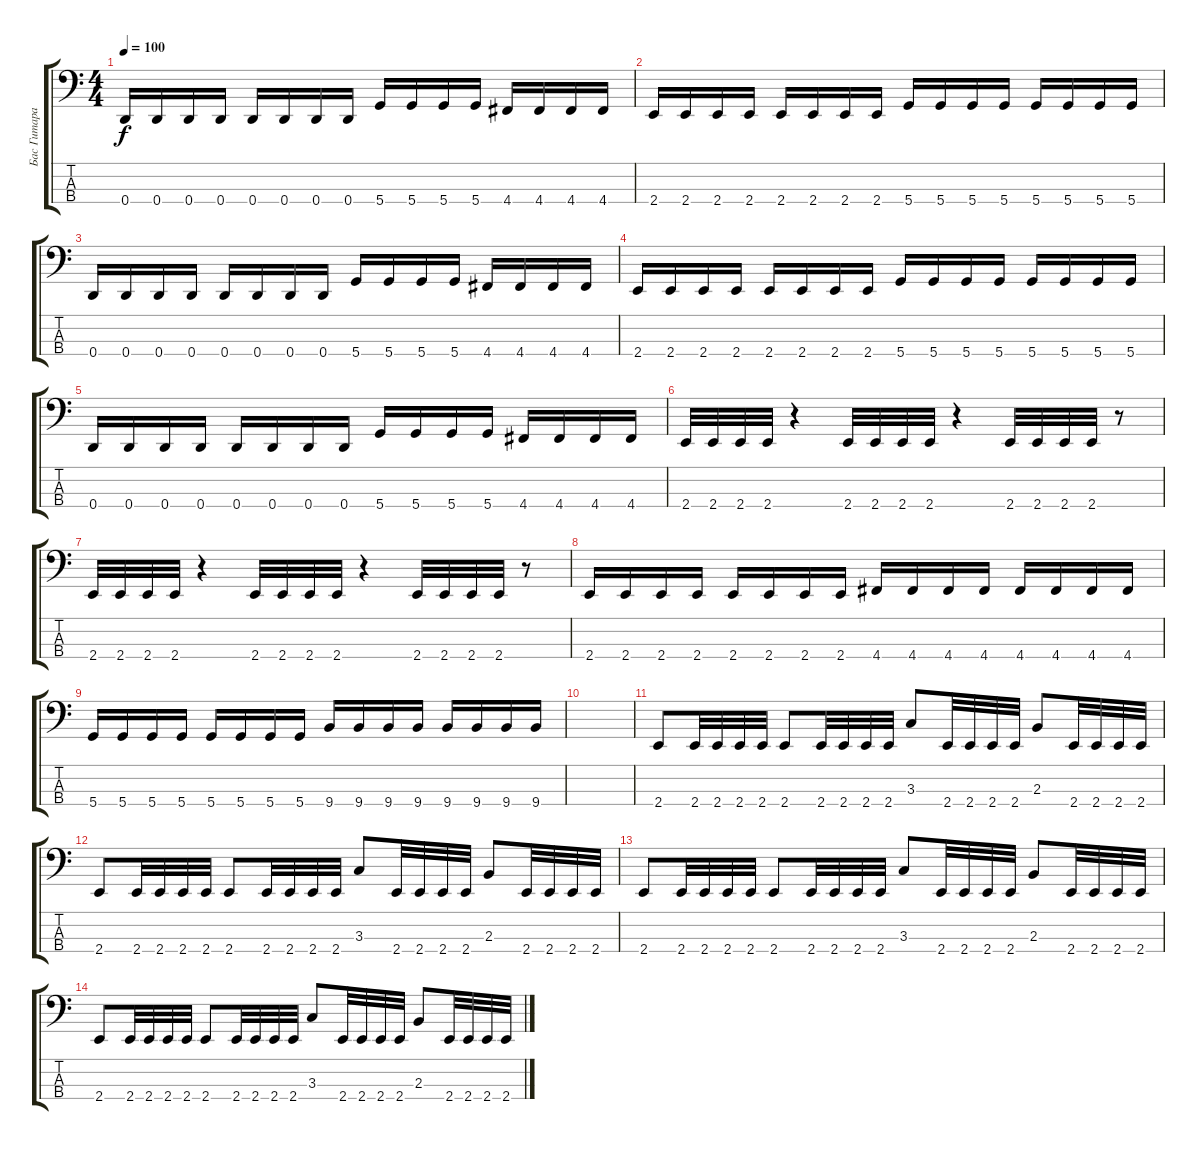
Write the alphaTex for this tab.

\track ("Бас Гитара (Cone)" "Бас Гитара") {instrument electricbasspick}
\staff {score tabs}
\tuning (G2 D2 A1 D1) {hide}
\ts (4 4)
\tempo 100
\clef f4
\ks c
0.4.16{dy f} 0.4.16 0.4.16 0.4.16 0.4.16 0.4.16 0.4.16 0.4.16 5.4.16 5.4.16 5.4.16 5.4.16 4.4.16 4.4.16 4.4.16 4.4.16 |
2.4.16 2.4.16 2.4.16 2.4.16 2.4.16 2.4.16 2.4.16 2.4.16 5.4.16 5.4.16 5.4.16 5.4.16 5.4.16 5.4.16 5.4.16 5.4.16 |
0.4.16 0.4.16 0.4.16 0.4.16 0.4.16 0.4.16 0.4.16 0.4.16 5.4.16 5.4.16 5.4.16 5.4.16 4.4.16 4.4.16 4.4.16 4.4.16 |
2.4.16 2.4.16 2.4.16 2.4.16 2.4.16 2.4.16 2.4.16 2.4.16 5.4.16 5.4.16 5.4.16 5.4.16 5.4.16 5.4.16 5.4.16 5.4.16 |
0.4.16 0.4.16 0.4.16 0.4.16 0.4.16 0.4.16 0.4.16 0.4.16 5.4.16 5.4.16 5.4.16 5.4.16 4.4.16 4.4.16 4.4.16 4.4.16 |
2.4.32 2.4.32 2.4.32 2.4.32 r.4 2.4.32 2.4.32 2.4.32 2.4.32 r.4 2.4.32 2.4.32 2.4.32 2.4.32 r.8 |
2.4.32 2.4.32 2.4.32 2.4.32 r.4 2.4.32 2.4.32 2.4.32 2.4.32 r.4 2.4.32 2.4.32 2.4.32 2.4.32 r.8 |
2.4.16 2.4.16 2.4.16 2.4.16 2.4.16 2.4.16 2.4.16 2.4.16 4.4.16 4.4.16 4.4.16 4.4.16 4.4.16 4.4.16 4.4.16 4.4.16 |
5.4.16 5.4.16 5.4.16 5.4.16 5.4.16 5.4.16 5.4.16 5.4.16 9.4.16 9.4.16 9.4.16 9.4.16 9.4.16 9.4.16 9.4.16 9.4.16 |
|
2.4.8 2.4.32 2.4.32 2.4.32 2.4.32 2.4.8 2.4.32 2.4.32 2.4.32 2.4.32 3.3.8 2.4.32 2.4.32 2.4.32 2.4.32 2.3.8 2.4.32 2.4.32 2.4.32 2.4.32 |
2.4.8 2.4.32 2.4.32 2.4.32 2.4.32 2.4.8 2.4.32 2.4.32 2.4.32 2.4.32 3.3.8 2.4.32 2.4.32 2.4.32 2.4.32 2.3.8 2.4.32 2.4.32 2.4.32 2.4.32 |
2.4.8 2.4.32 2.4.32 2.4.32 2.4.32 2.4.8 2.4.32 2.4.32 2.4.32 2.4.32 3.3.8 2.4.32 2.4.32 2.4.32 2.4.32 2.3.8 2.4.32 2.4.32 2.4.32 2.4.32 |
2.4.8 2.4.32 2.4.32 2.4.32 2.4.32 2.4.8 2.4.32 2.4.32 2.4.32 2.4.32 3.3.8 2.4.32 2.4.32 2.4.32 2.4.32 2.3.8 2.4.32 2.4.32 2.4.32 2.4.32
